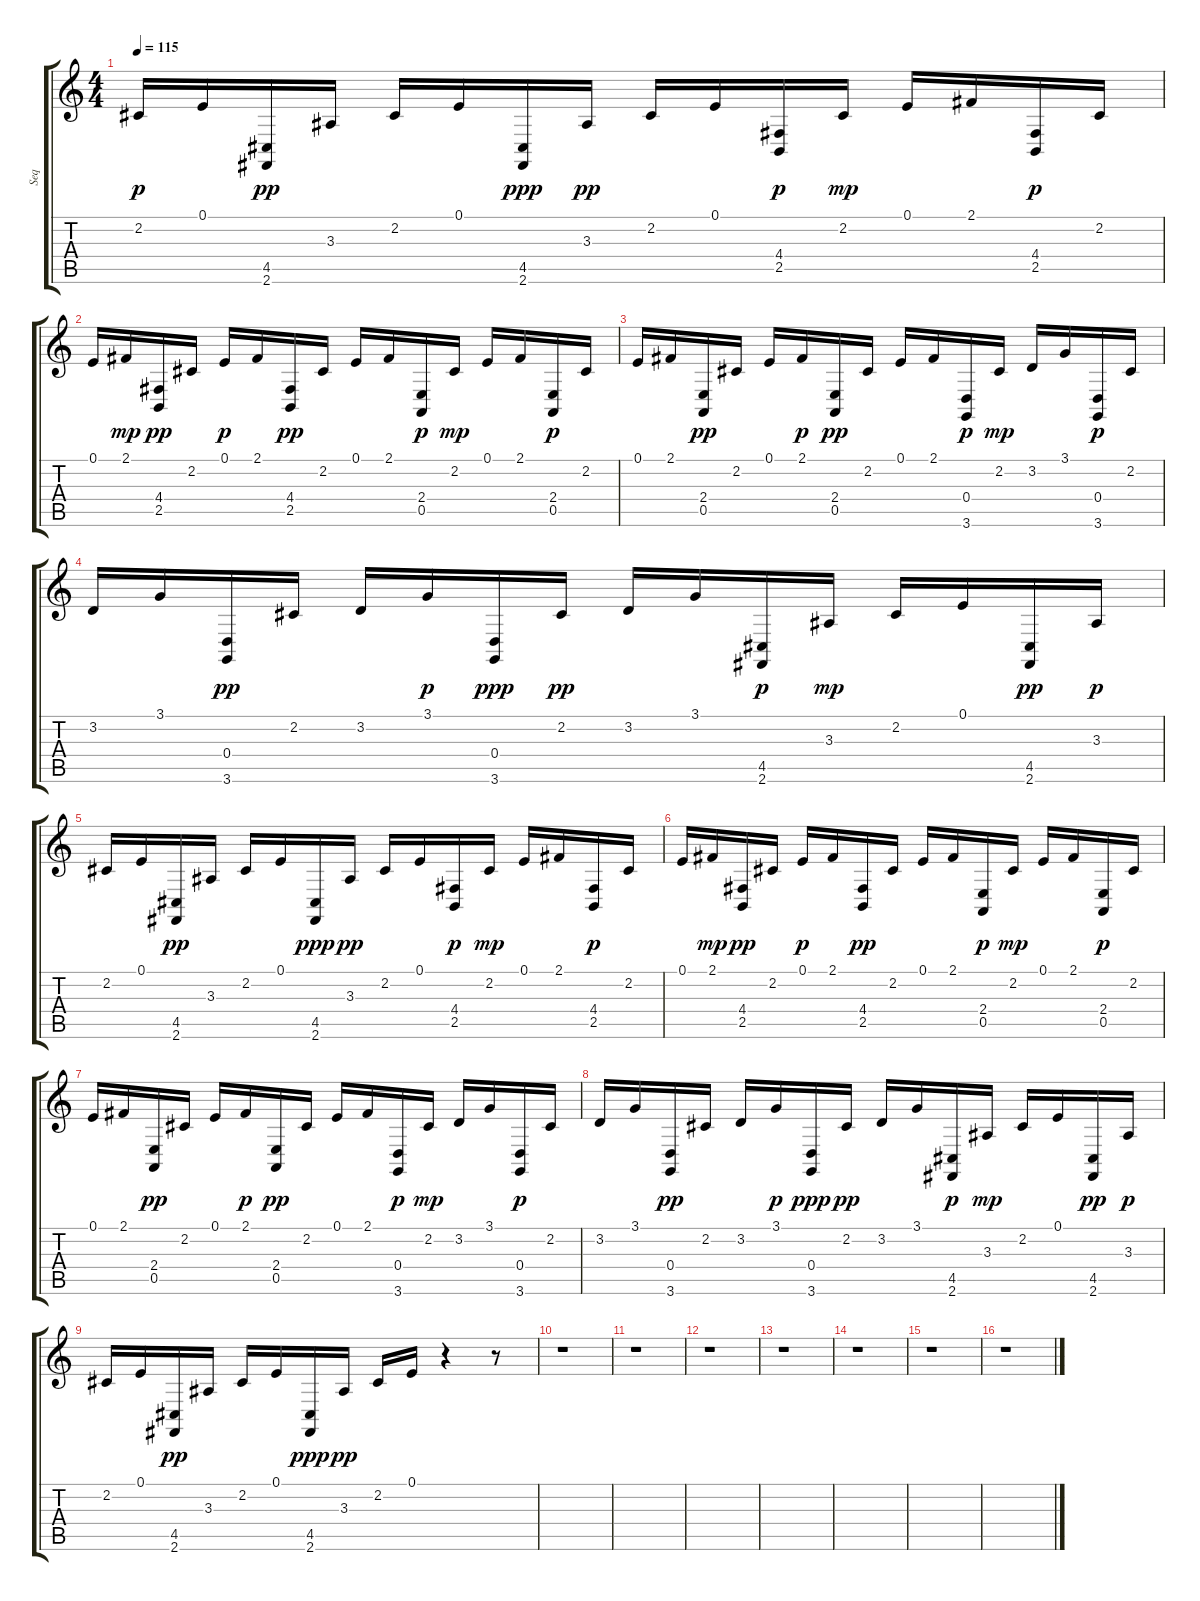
\track ("Seq" "Seq") {instrument pizzicatostrings}
\staff {score tabs}
\tuning (E4 B3 G3 D3 A2 E2) {hide}
\ts (4 4)
\tempo 115
\clef g2
\ks c
2.2.16{dy p} 0.1.16 (4.5 2.6).16{dy pp} 3.3.16 2.2.16 0.1.16 (4.5 2.6).16{dy ppp} 3.3.16{dy pp} 2.2.16 0.1.16 (4.4 2.5).16{dy p} 2.2.16{dy mp} 0.1.16 2.1.16 (4.4 2.5).16{dy p} 2.2.16 |
0.1.16 2.1.16{dy mp} (4.4 2.5).16{dy pp} 2.2.16 0.1.16{dy p} 2.1.16 (4.4 2.5).16{dy pp} 2.2.16 0.1.16 2.1.16 (2.4 0.5).16{dy p} 2.2.16{dy mp} 0.1.16 2.1.16 (2.4 0.5).16{dy p} 2.2.16 |
0.1.16 2.1.16 (2.4 0.5).16{dy pp} 2.2.16 0.1.16 2.1.16{dy p} (2.4 0.5).16{dy pp} 2.2.16 0.1.16 2.1.16 (0.4 3.6).16{dy p} 2.2.16{dy mp} 3.2.16 3.1.16 (0.4 3.6).16{dy p} 2.2.16 |
3.2.16 3.1.16 (0.4 3.6).16{dy pp} 2.2.16 3.2.16 3.1.16{dy p} (0.4 3.6).16{dy ppp} 2.2.16{dy pp} 3.2.16 3.1.16 (4.5 2.6).16{dy p} 3.3.16{dy mp} 2.2.16 0.1.16 (4.5 2.6).16{dy pp} 3.3.16{dy p} |
2.2.16 0.1.16 (4.5 2.6).16{dy pp} 3.3.16 2.2.16 0.1.16 (4.5 2.6).16{dy ppp} 3.3.16{dy pp} 2.2.16 0.1.16 (4.4 2.5).16{dy p} 2.2.16{dy mp} 0.1.16 2.1.16 (4.4 2.5).16{dy p} 2.2.16 |
0.1.16 2.1.16{dy mp} (4.4 2.5).16{dy pp} 2.2.16 0.1.16{dy p} 2.1.16 (4.4 2.5).16{dy pp} 2.2.16 0.1.16 2.1.16 (2.4 0.5).16{dy p} 2.2.16{dy mp} 0.1.16 2.1.16 (2.4 0.5).16{dy p} 2.2.16 |
0.1.16 2.1.16 (2.4 0.5).16{dy pp} 2.2.16 0.1.16 2.1.16{dy p} (2.4 0.5).16{dy pp} 2.2.16 0.1.16 2.1.16 (0.4 3.6).16{dy p} 2.2.16{dy mp} 3.2.16 3.1.16 (0.4 3.6).16{dy p} 2.2.16 |
3.2.16 3.1.16 (0.4 3.6).16{dy pp} 2.2.16 3.2.16 3.1.16{dy p} (0.4 3.6).16{dy ppp} 2.2.16{dy pp} 3.2.16 3.1.16 (4.5 2.6).16{dy p} 3.3.16{dy mp} 2.2.16 0.1.16 (4.5 2.6).16{dy pp} 3.3.16{dy p} |
2.2.16 0.1.16 (4.5 2.6).16{dy pp} 3.3.16 2.2.16 0.1.16 (4.5 2.6).16{dy ppp} 3.3.16{dy pp} 2.2.16 0.1.16 r.4 r.8 |
r.1 |
r.1 |
r.1 |
r.1 |
r.1 |
r.1 |
r.1
